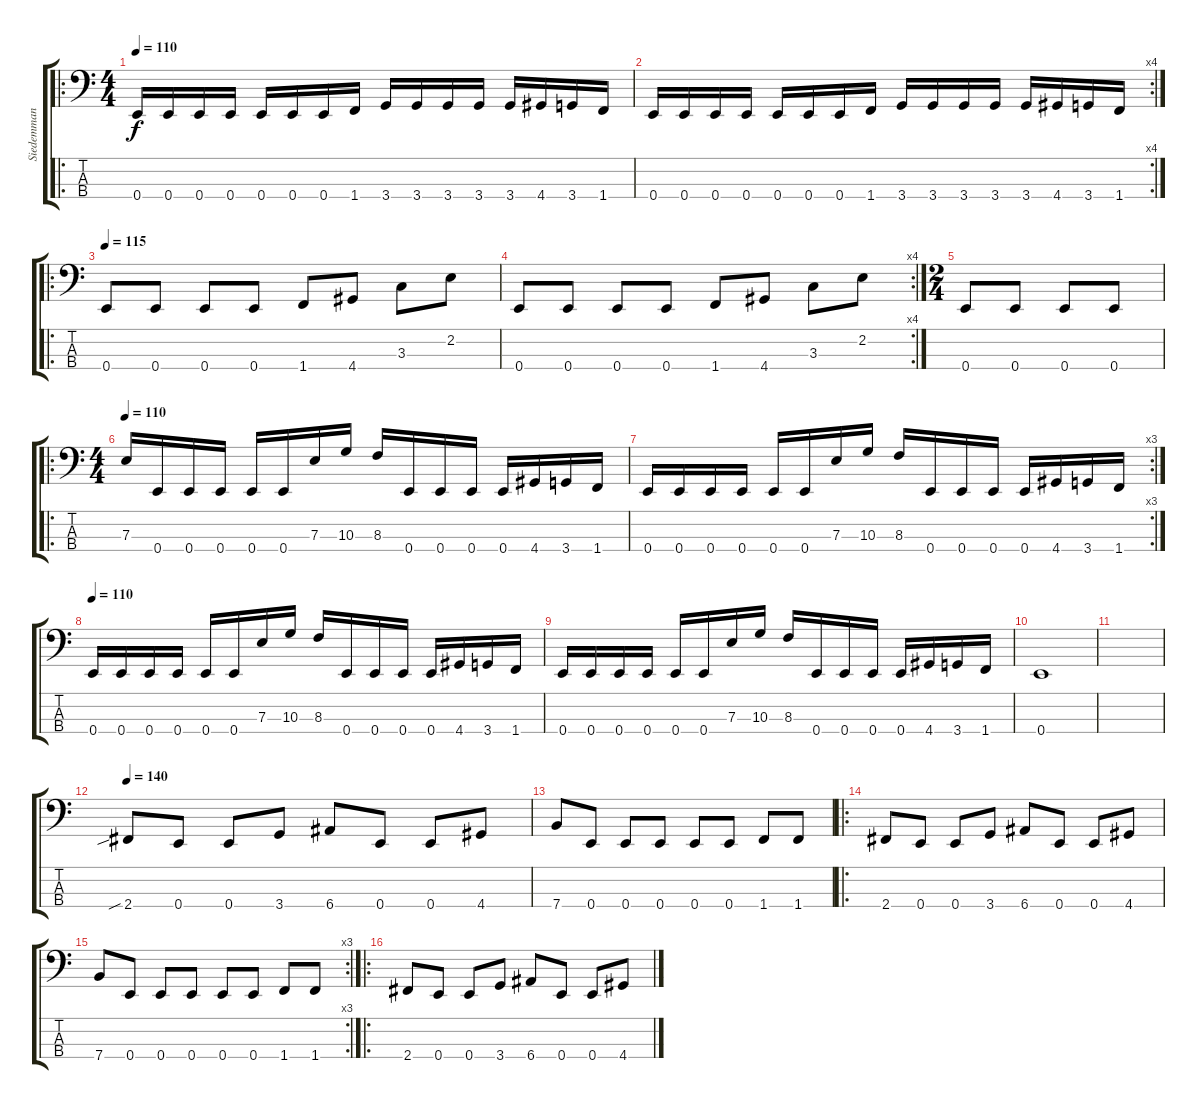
\track ("Siedemman" "Siedemman") {instrument electricbasspick}
\staff {score tabs}
\tuning (G2 D2 A1 E1) {hide}
\ro
\ts (4 4)
\tempo 110
\clef f4
\ks c
0.4.16{dy f} 0.4.16 0.4.16 0.4.16 0.4.16 0.4.16 0.4.16 1.4.16 3.4.16 3.4.16 3.4.16 3.4.16 3.4.16 4.4.16 3.4.16 1.4.16 |
\rc 4
0.4.16 0.4.16 0.4.16 0.4.16 0.4.16 0.4.16 0.4.16 1.4.16 3.4.16 3.4.16 3.4.16 3.4.16 3.4.16 4.4.16 3.4.16 1.4.16 |
\ro
\tempo 110
\tempo 115
0.4.8 0.4.8 0.4.8 0.4.8 1.4.8 4.4.8 3.3.8 2.2.8 |
\rc 4
0.4.8 0.4.8 0.4.8 0.4.8 1.4.8 4.4.8 3.3.8 2.2.8 |
\ts (2 4)
0.4.8 0.4.8 0.4.8 0.4.8 |
\ro
\ts (4 4)
\tempo 110
7.3.16 0.4.16 0.4.16 0.4.16 0.4.16 0.4.16 7.3.16 10.3.16 8.3.16 0.4.16 0.4.16 0.4.16 0.4.16 4.4.16 3.4.16 1.4.16 |
\rc 3
0.4.16 0.4.16 0.4.16 0.4.16 0.4.16 0.4.16 7.3.16 10.3.16 8.3.16 0.4.16 0.4.16 0.4.16 0.4.16 4.4.16 3.4.16 1.4.16 |
\tempo 110
0.4.16 0.4.16 0.4.16 0.4.16 0.4.16 0.4.16 7.3.16 10.3.16 8.3.16 0.4.16 0.4.16 0.4.16 0.4.16 4.4.16 3.4.16 1.4.16 |
0.4.16 0.4.16 0.4.16 0.4.16 0.4.16 0.4.16 7.3.16 10.3.16 8.3.16 0.4.16 0.4.16 0.4.16 0.4.16 4.4.16 3.4.16 1.4.16 |
0.4.1 |
|
\tempo 140
2.4{sib}.8 0.4.8 0.4.8 3.4.8 6.4.8 0.4.8 0.4.8 4.4.8 |
7.4.8 0.4.8 0.4.8 0.4.8 0.4.8 0.4.8 1.4.8 1.4.8 |
\ro
2.4.8 0.4.8 0.4.8 3.4.8 6.4.8 0.4.8 0.4.8 4.4.8 |
\rc 3
7.4.8 0.4.8 0.4.8 0.4.8 0.4.8 0.4.8 1.4.8 1.4.8 |
\ro
2.4.8 0.4.8 0.4.8 3.4.8 6.4.8 0.4.8 0.4.8 4.4.8
